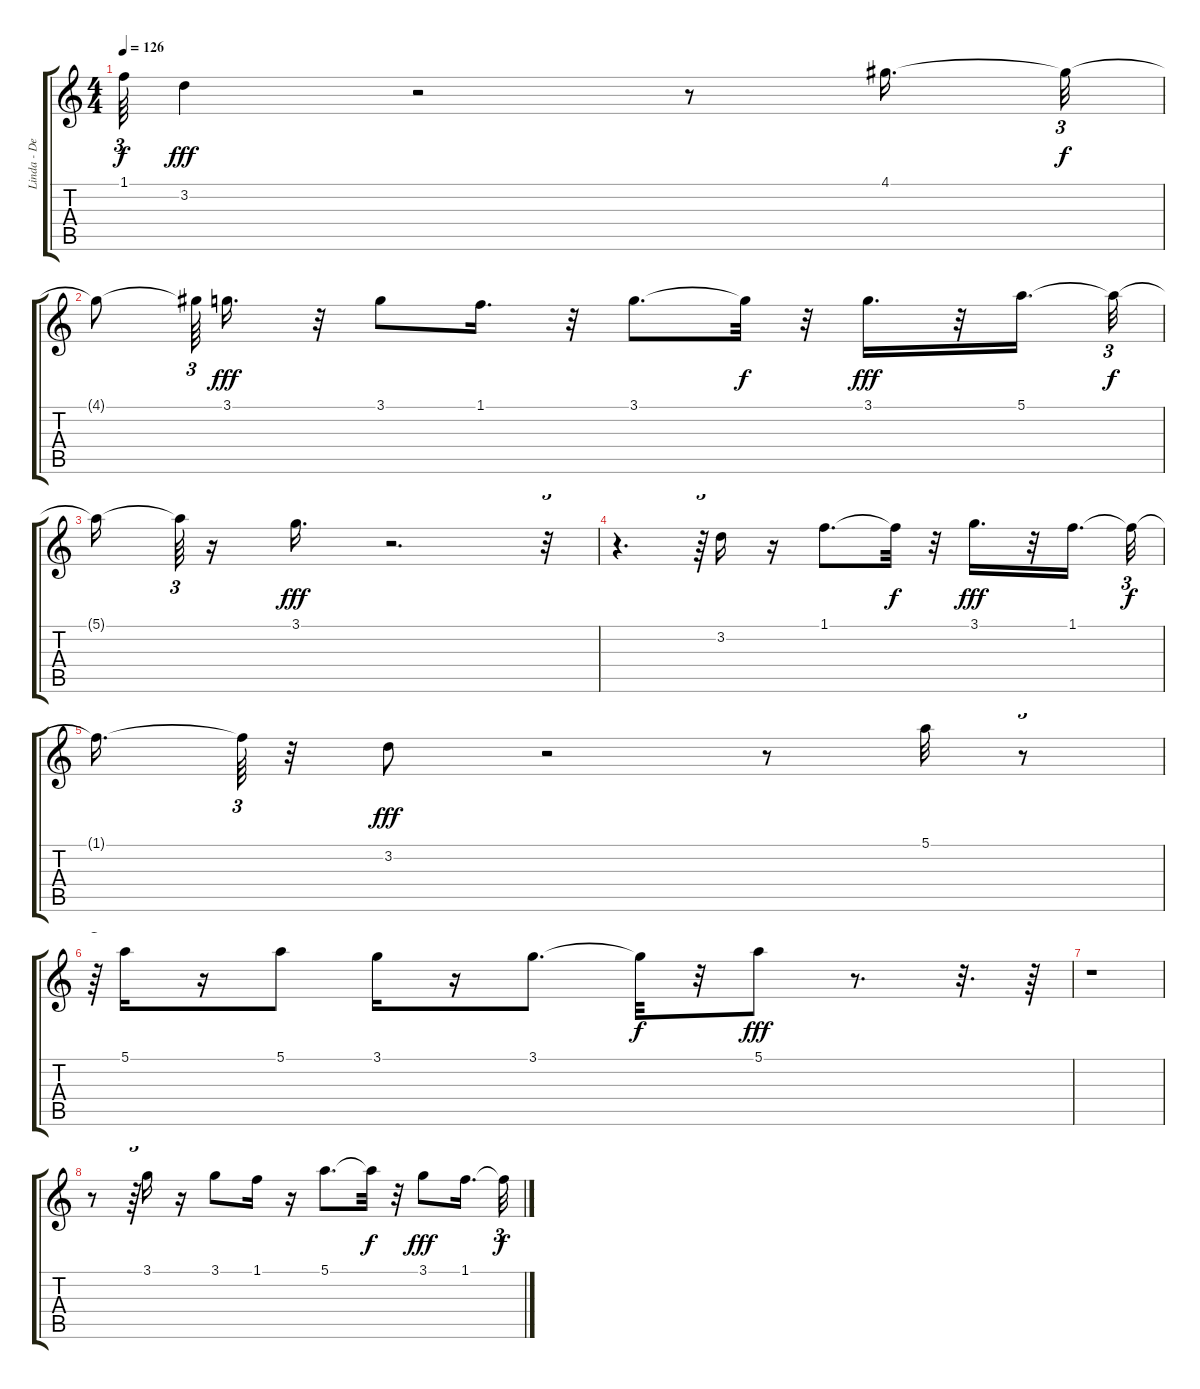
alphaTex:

\track ("Linda - Denny - Paul Vocals" "Linda - De") {instrument electricguitarjazz}
\staff {score tabs}
\tuning (E4 B3 G3 D3 A2 E2) {hide}
\ts (4 4)
\tempo 126
\clef g2
\ks c
1.1{t}.64{tu (3 2) dy f} 3.2.4{dy fff} r.2 r.8 4.1.16{d} 4.1{t}.32{tu (3 2) dy f} |
4.1{t}.8 4.1{t}.64{tu (3 2) beam splitsecondary} 3.1.16{d dy fff} r.32 3.1.8 1.1.16{d} r.32 3.1.8{d} 3.1{t}.32{dy f} r.32 3.1.16{d dy fff} r.32 5.1.16{d} 5.1{t}.32{tu (3 2) dy f} |
5.1{t}.16 5.1{t}.64{tu (3 2)} r.16 3.1.16{d dy fff} r.2{d} r.32{tu (3 2)} |
r.4{d} r.64{tu (3 2)} 3.2.16 r.16 1.1.8{d} 1.1{t}.32{dy f} r.32 3.1.16{d dy fff} r.32 1.1.16{d} 1.1{t}.32{tu (3 2) dy f} |
1.1{t}.16{d} 1.1{t}.64{tu (3 2)} r.32 3.2.8{dy fff} r.2 r.8 5.1.32 r.8{tu (3 2)} |
r.64{tu (3 2)} 5.1.16 r.16 5.1.8 3.1.16 r.16 3.1.8{d} 3.1{t}.32{dy f} r.32 5.1.8{dy fff} r.8{d} r.32{d} r.64 |
r.1 |
r.8 r.64{tu (3 2)} 3.1.16 r.16 3.1.8 1.1.16 r.16 5.1.8{d} 5.1{t}.32{dy f} r.32 3.1.8{dy fff} 1.1.16{d} 1.1{t}.32{tu (3 2) dy f}
